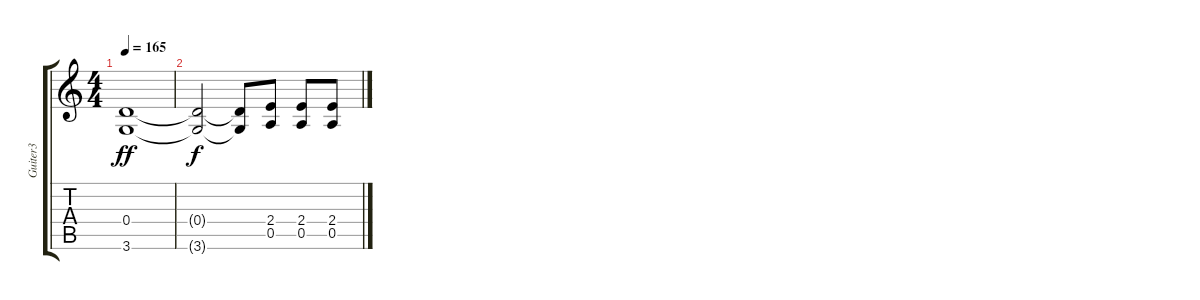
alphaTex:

\track ("Guiter3" "Guiter3") {instrument overdrivenguitar}
\staff {score tabs}
\tuning (E4 B3 G3 D3 A2 E2) {hide}
\ts (4 4)
\tempo 165
\clef g2
\ks c
(0.4 3.6).1{dy ff} |
(0.4{t} 3.6{t}).2{dy f} (0.4{t} 3.6{t}).8 (2.4 0.5).8 (2.4 0.5).8 (2.4 0.5).8
